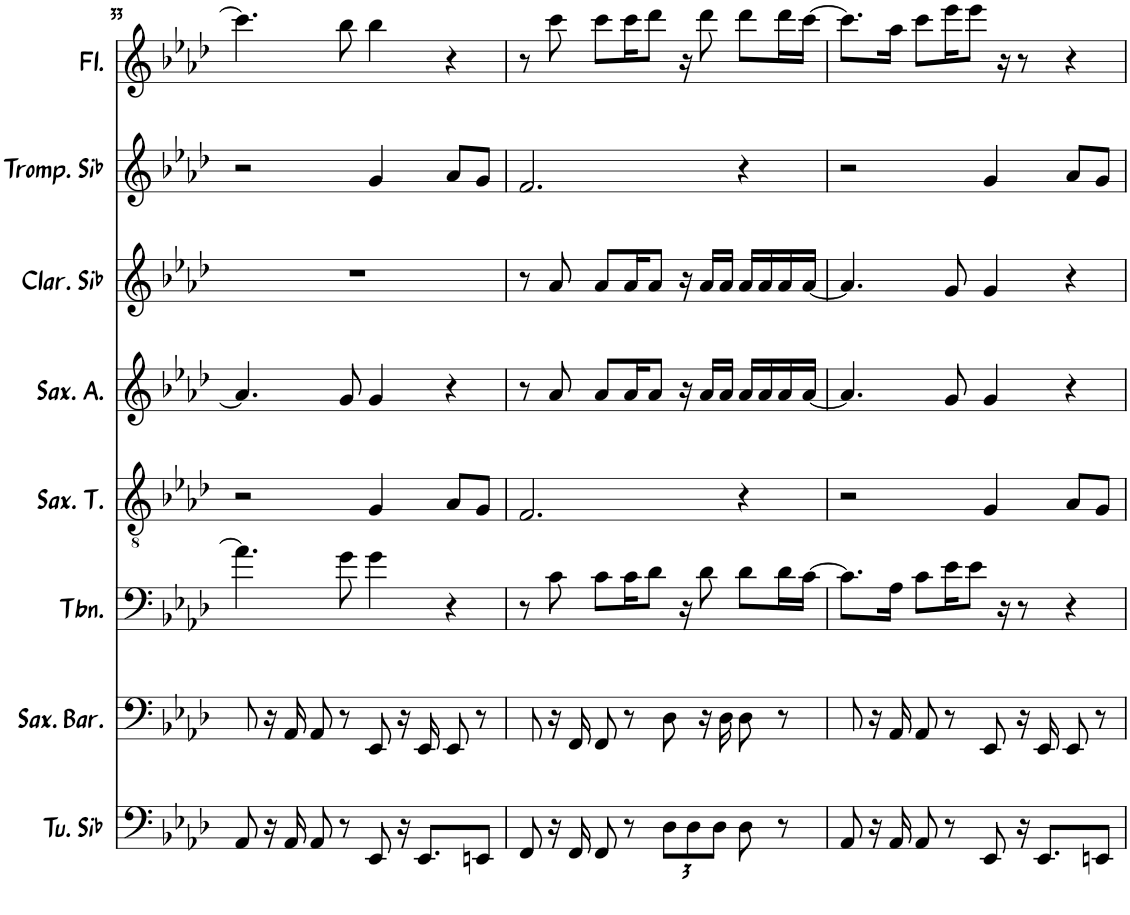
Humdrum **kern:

**kern	**kern	**kern	**kern	**kern	**kern	**kern	**kern
*part8	*part7	*part6	*part5	*part4	*part3	*part2	*part1
*staff8	*staff7	*staff6	*staff5	*staff4	*staff3	*staff2	*staff1
*I"Tuba en Sib	*I"Saxophone Baryton	*I"Trombone	*I"Saxophone Ténor	*I"Saxophone Alto	*I"Clarinette en Sib	*I"Trompette en Sib	*I"Flûte
*I'Tu. Sib	*I'Sax. Bar.	*I'Tbn.	*I'Sax. T.	*I'Sax. A.	*I'Clar. Sib	*I'Tromp. Sib	*I'Fl.
!!LO:PB:g=z
*clefF4	*clefF4	*clefF4	*clefGv2	*clefG2	*clefG2	*clefG2	*clefG2
*	*ITrd12c21	*	*ITrd8c14	*ITrd5c9	*	*ITrd1c2	*
*k[b-e-a-d-]	*k[b-e-a-d-]	*k[b-e-a-d-]	*k[b-e-a-d-]	*k[b-e-a-d-]	*k[b-e-a-d-]	*k[b-e-a-d-]	*k[b-e-a-d-]
*M4/4	*M4/4	*M4/4	*M4/4	*M4/4	*M4/4	*M4/4	*M4/4
=33	=33	=33	=33	=33	=33	=33	=33
8AA-/	8AA-/	4.a-\]	2r	4.a-/]	1r	2r	4.ccc\]
16r	16r	.	.	.	.	.	.
16AA-/	16AA-/	.	.	.	.	.	.
8AA-/	8AA-/	.	.	.	.	.	.
8r	8r	8g\	.	8g/	.	.	8bb-\
8EE-/	8EE-/	4g\	4G/	4g/	.	4g/	4bb-\
16r	16r	.	.	.	.	.	.
8.EE-/L	16EE-/	.	.	.	.	.	.
.	8EE-/	4r	8A-/L	4r	.	8a-/L	4r
8EEn/J	8r	.	8G/J	.	.	8g/J	.
=34	=34	=34	=34	=34	=34	=34	=34
8FF/	8FF/	8r	2.F/	8r	8r	2.f/	8r
16r	16r	8c\	.	8a-/	8a-/	.	8ccc\
16FF/	16FF/	.	.	.	.	.	.
8FF/	8FF/	8c\L	.	8a-/L	8a-/L	.	8ccc\L
8r	8r	16c\K	.	16a-/K	16a-/K	.	16ccc\K
.	.	8d-\J	.	8a-/J	8a-/J	.	8ddd-\J
*Xbrackettup	*	*	*	*	*	*	*
12D-\L	8D-\	.	.	.	.	.	.
.	.	16r	.	16r	16r	.	16r
12D-\	.	.	.	.	.	.	.
.	16r	8d-\	.	16a-/LL	16a-/LL	.	8ddd-\
12D-\J	.	.	.	.	.	.	.
.	16D-\	.	.	16a-/JJ	16a-/JJ	.	.
8D-\	8D-\	8d-\L	4r	16a-/LL	16a-/LL	4r	8ddd-\L
.	.	.	.	16a-/	16a-/	.	.
8r	8r	16d-\L	.	16a-/	16a-/	.	16ddd-\L
.	.	[16c\JJ	.	[16a-/JJ	[16a-/JJ	.	[16ccc\JJ
=35	=35	=35	=35	=35	=35	=35	=35
8AA-/	8AA-/	8.c\L]	2r	4.a-/]	4.a-/]	2r	8.ccc\L]
16r	16r	.	.	.	.	.	.
16AA-/	16AA-/	16A-\Jk	.	.	.	.	16aa-\Jk
8AA-/	8AA-/	8c\L	.	.	.	.	8ccc\L
8r	8r	16e-\K	.	8g/	8g/	.	16eee-\K
.	.	8e-\J	.	.	.	.	8eee-\J
8EE-/	8EE-/	.	4G/	4g/	4g/	4g/	.
.	.	16r	.	.	.	.	16r
16r	16r	8r	.	.	.	.	8r
8.EE-/L	16EE-/	.	.	.	.	.	.
.	8EE-/	4r	8A-/L	4r	4r	8a-/L	4r
8EEn/J	8r	.	8G/J	.	.	8g/J	.
=	=	=	=	=	=	=	=
*-	*-	*-	*-	*-	*-	*-	*-
